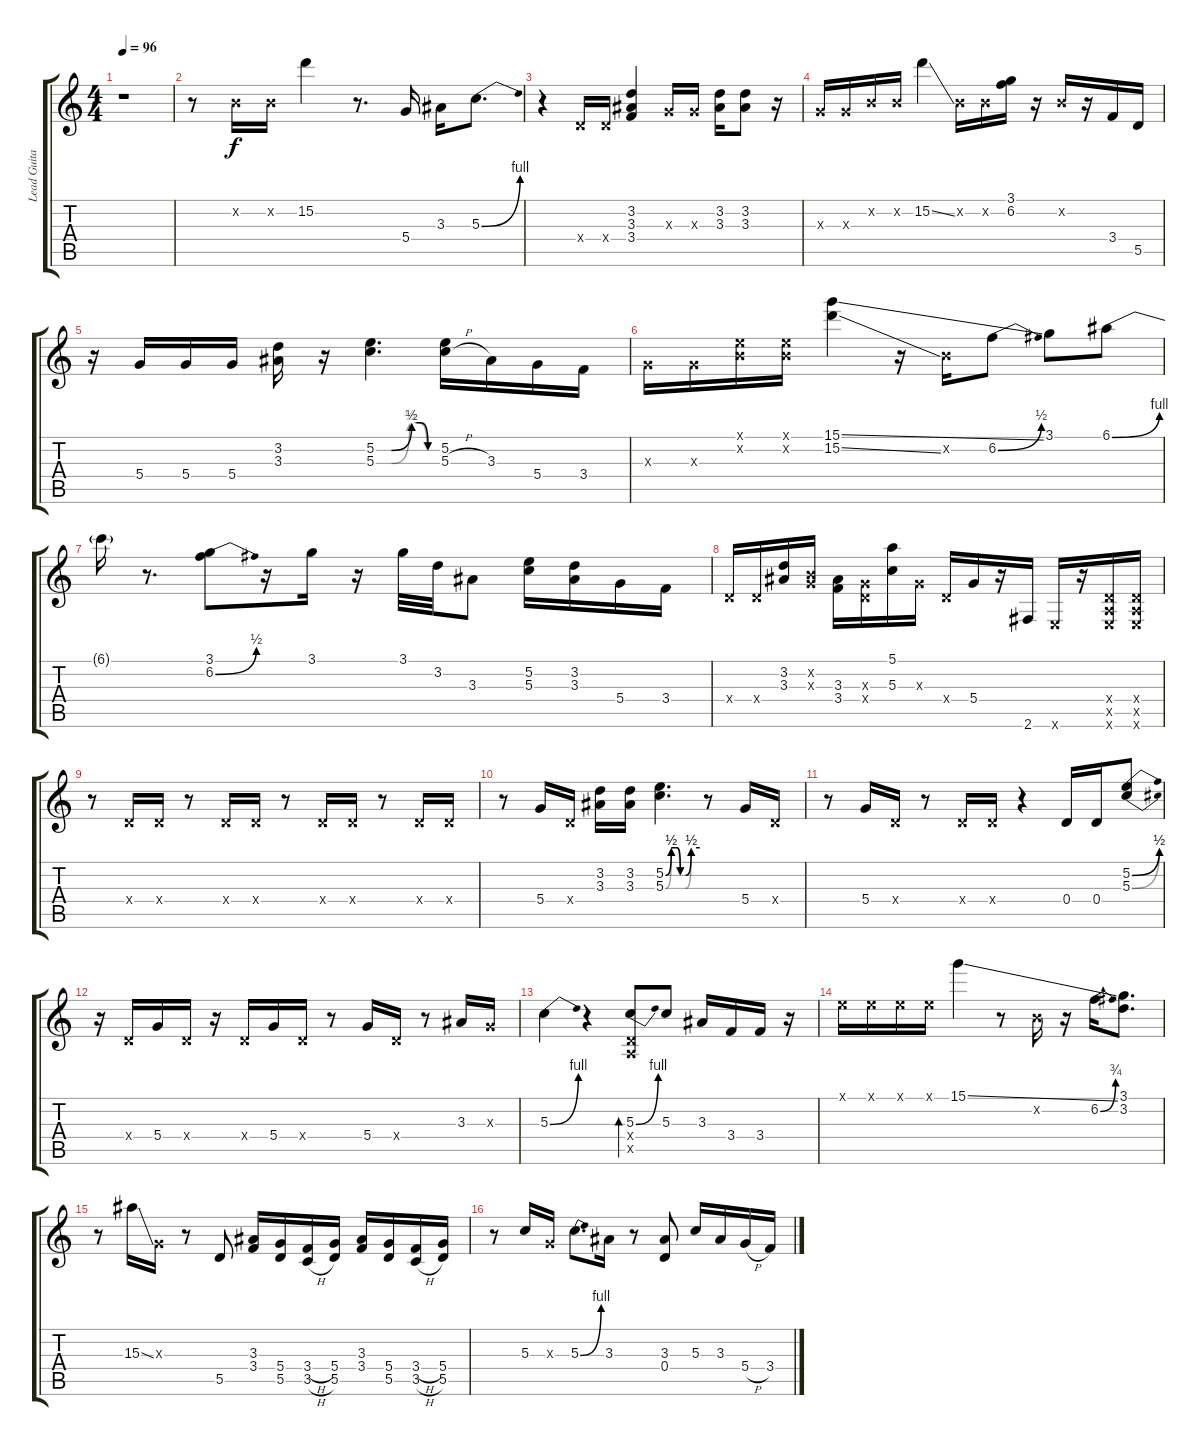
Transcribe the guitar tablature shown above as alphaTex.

\track ("Lead Guitar" "Lead Guita") {instrument overdrivenguitar}
\staff {score tabs}
\tuning (E4 B3 G3 D3 A2 E2) {hide}
\ts (4 4)
\tempo 96
\clef g2
\ks c
r.1{dy f} |
r.8 0.2{x}.16 0.2{x}.16 15.2.4 r.8{d} 5.4.16 3.3.16 5.3{be (bend 0 0 60 4)}.8{d} |
r.4 0.4{x}.16 0.4{x}.16 (3.2 3.3 3.4).4 0.3{x}.16 0.3{x}.16 (3.2 3.3).16 (3.2 3.3).8 r.16 |
0.3{x}.16 0.3{x}.16 0.2{x}.16 0.2{x}.16 15.2{ss}.4 0.2{x}.16 0.2{x}.16 (3.1 6.2).16 r.16 0.2{x}.16 r.16 3.4.16 5.5.16 |
r.16 5.4.16 5.4.16 5.4.16 (3.2 3.3).16 r.16 (5.2{be (custom 0 0 15 0 35 2 43 2 51 0 60 0)} 5.3{be (custom 0 0 15 0 33 2 41 2 50 0 60 0)}).4{d} (5.2 5.3{h}).16 3.3.16 5.4.16 3.4.16 |
0.3{x}.16 0.3{x}.16 (0.1{x} 0.2{x}).16 (0.1{x} 0.2{x}).16 (15.1{ss} 15.2{ss}).4 r.16 0.2{x}.16 6.2{be (bend 0 0 60 2)}.8 3.1.8 6.1{be (bend 0 0 60 4)}.8 |
6.1{t}.16 r.8{d} (3.1 6.2{be (bend 0 0 60 2)}).8 r.16 3.1.16 r.16 3.1.32 3.2.32 3.3.8 (5.2 5.3).16 (3.2 3.3).16 5.4.16 3.4.16 |
0.4{x}.16 0.4{x}.16 (3.2 3.3).16 (0.2{x} 0.3{x}).16 (3.3 3.4).16 (0.3{x} 0.4{x}).16 (5.1 5.3).16 0.3{x}.16 0.4{x}.16 5.4.16 r.16 2.6.16 0.6{x}.16 r.16 (0.4{x} 0.5{x} 0.6{x}).16 (0.4{x} 0.5{x} 0.6{x}).16 |
r.8 0.4{x}.16 0.4{x}.16 r.8 0.4{x}.16 0.4{x}.16 r.8 0.4{x}.16 0.4{x}.16 r.8 0.4{x}.16 0.4{x}.16 |
r.8 5.4.16 0.4{x}.16 (3.2 3.3).16 (3.2 3.3).16 (5.2{be (custom 0 0 10 2 20 2 26 0 30 0 35 0 45 2 60 2)} 5.3{be (custom 0 0 10 2 20 2 25 0 35 0 45 2 60 2)}).4{d} r.8 5.4.16 0.4{x}.16 |
r.8 5.4.16 0.4{x}.16 r.8 0.4{x}.16 0.4{x}.16 r.4 0.4.16 0.4.16 (5.2{be (bend 0 0 60 2)} 5.3{be (bend 0 0 60 2)}).8 |
r.16 0.4{x}.16 5.4.16 0.4{x}.16 r.16 0.4{x}.16 5.4.16 0.4{x}.16 r.8 5.4.16 0.4{x}.16 r.8 3.3.16 0.3{x}.16 |
5.3{be (bend 0 0 60 4)}.4 r.4 (5.3{be (bend 0 0 60 4)} 0.4{x} 0.5{x}).8{bd 60} 5.3.8 3.3.16 3.4.16 3.4.16 r.16 |
0.1{x}.16 0.1{x}.16 0.1{x}.16 0.1{x}.16 15.1{ss}.4 r.8 0.2{x}.16 r.16 6.2{be (bend 0 0 60 3)}.16 (3.1 3.2).8{d} |
r.8 15.3{ss}.16 0.3{x}.16 r.8 5.5.8 (3.3 3.4).16 (5.4 5.5).16 (3.4{h} 3.5{h}).16 (5.4 5.5).16 (3.3 3.4).16 (5.4 5.5).16 (3.4{h} 3.5{h}).16 (5.4 5.5).16 |
r.8 5.3.16 0.3{x}.16 5.3{be (bend 0 0 60 4)}.8{d} 3.3.16 r.8 (3.3 0.4).8 5.3.16 3.3.16 5.4{h}.16 3.4.16
